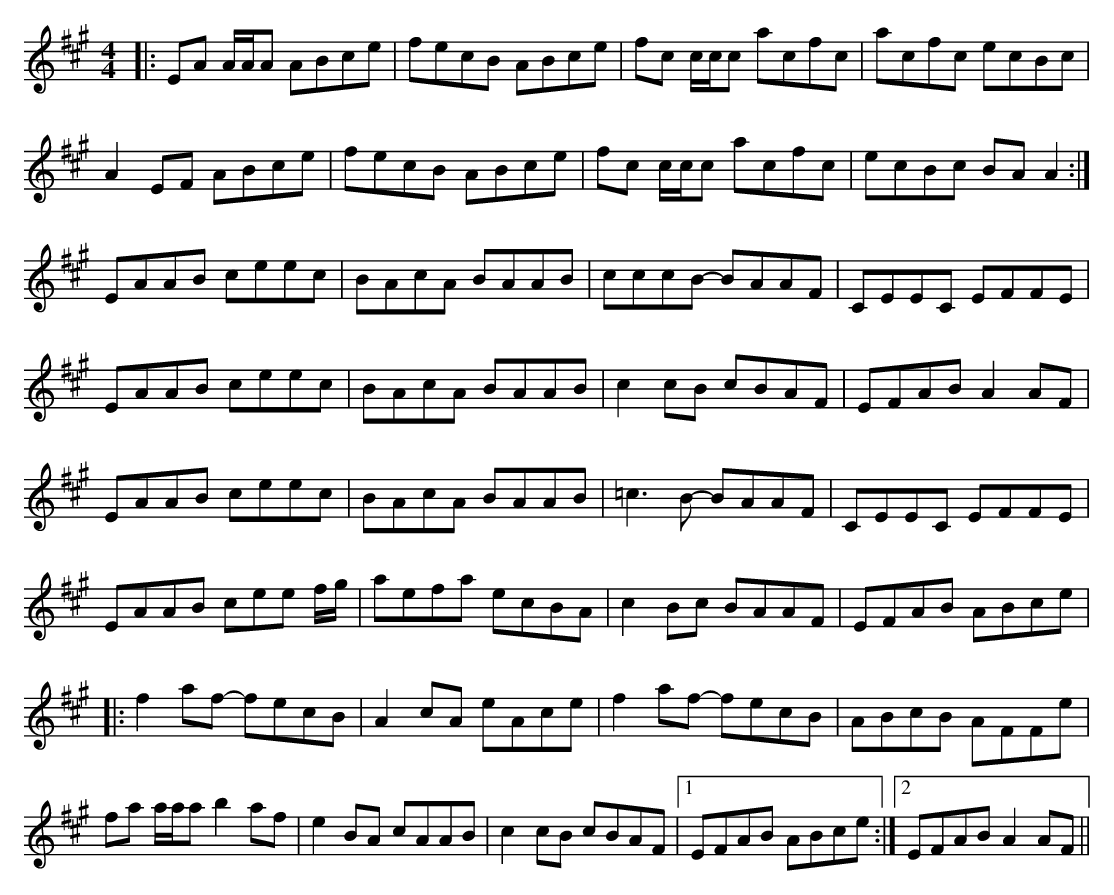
X:1
M:4/4
K:A
|:EA A/A/A ABce|fecB ABce|fc c/c/c acfc|acfc ecBc|
A2EF ABce|fecB ABce|fc c/c/c acfc|ecBc BAA2:|
EAAB ceec|BAcA BAAB|cccB- BAAF |CEEC EFFE|
EAAB ceec|BAcA BAAB| c2 cB cBAF|EFAB A2 AF|
EAAB ceec|BAcA BAAB|=c3B- BAAF |CEEC EFFE|
EAAB cee f/g/|aefa ecBA|c2Bc BAAF|EFAB ABce|
|:f2af- fecB|A2cA eAce|f2af- fecB|ABcB AFFe|
fa a/a/a b2af|e2BA cAAB|c2cB cBAF|1 EFAB ABce:|2 EFAB A2 AF||
